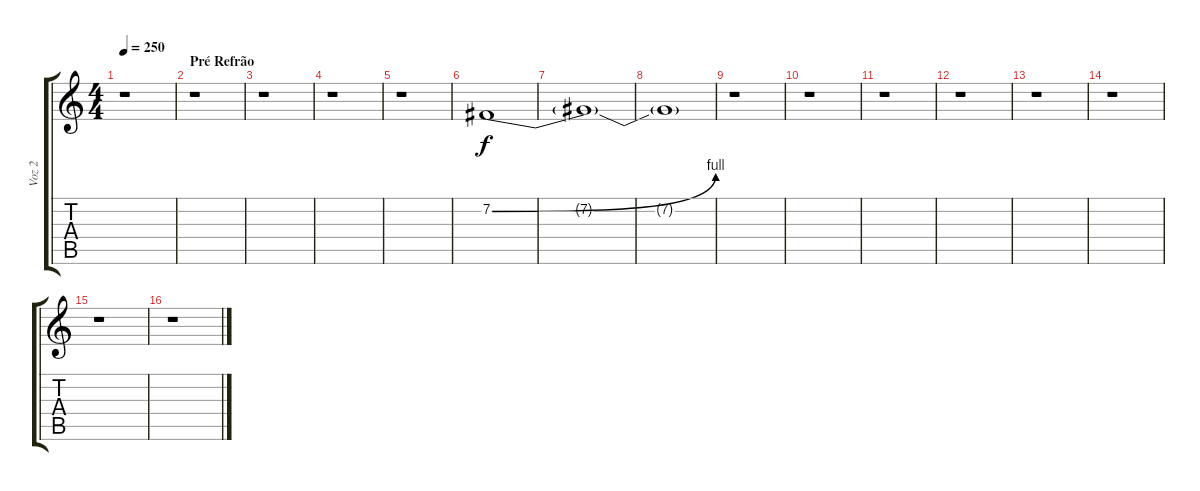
\track ("Voz 2" "Voz 2") {instrument altosax}
\staff {score tabs}
\tuning (E4 B3 G3 D3 A2 E2) {hide}
\ts (4 4)
\tempo 250
\clef g2
\ks c
r.1{dy f} |
\section ("" "Pré Refrão")
r.1 |
r.1 |
r.1 |
r.1 |
7.2{be (bend 0 0 60 4)}.1 |
7.2{t}.1 |
7.2{t}.1 |
r.1 |
r.1 |
r.1 |
r.1 |
r.1 |
r.1 |
r.1 |
r.1
